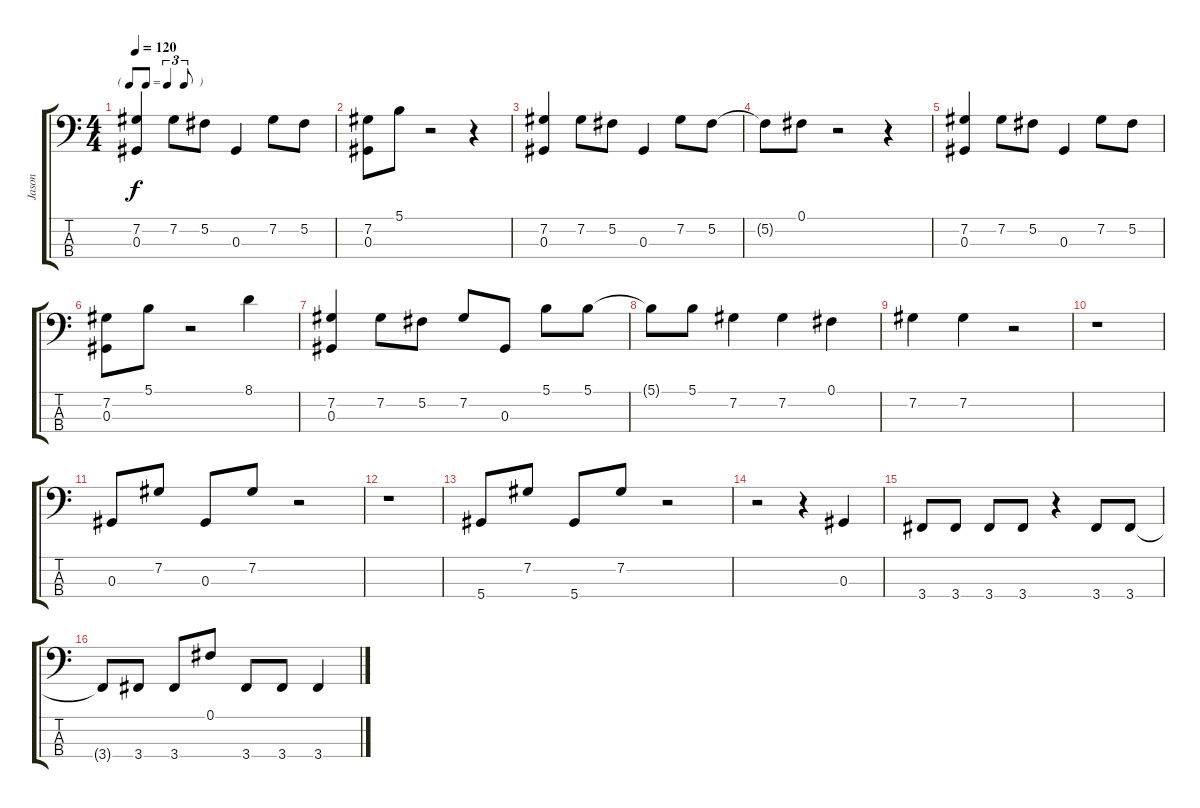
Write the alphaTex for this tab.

\track ("Jason" "Jason") {instrument electricbasspick}
\staff {score tabs}
\tuning (Gb2 Db2 Ab1 Eb1) {hide}
\ts (4 4)
\tf triplet8th
\tempo 120
\clef f4
\ks c
(7.2 0.3).4{dy f} 7.2.8 5.2.8 0.3.4 7.2.8 5.2.8 |
(7.2 0.3).8 5.1.8 r.2 r.4 |
(7.2 0.3).4 7.2.8 5.2.8 0.3.4 7.2.8 5.2.8 |
5.2{t}.8 0.1.8 r.2 r.4 |
(7.2 0.3).4 7.2.8 5.2.8 0.3.4 7.2.8 5.2.8 |
(7.2 0.3).8 5.1.8 r.2 8.1.4 |
(7.2 0.3).4 7.2.8 5.2.8 7.2.8 0.3.8 5.1.8 5.1.8 |
5.1{t}.8 5.1.8 7.2.4 7.2.4 0.1.4 |
7.2.4 7.2.4 r.2 |
r.1 |
0.3.8 7.2.8 0.3.8 7.2.8 r.2 |
r.1 |
5.4.8 7.2.8 5.4.8 7.2.8 r.2 |
r.2 r.4 0.3.4 |
3.4.8 3.4.8 3.4.8 3.4.8 r.4 3.4.8 3.4.8 |
3.4{t}.8 3.4.8 3.4.8 0.1.8 3.4.8 3.4.8 3.4.4
